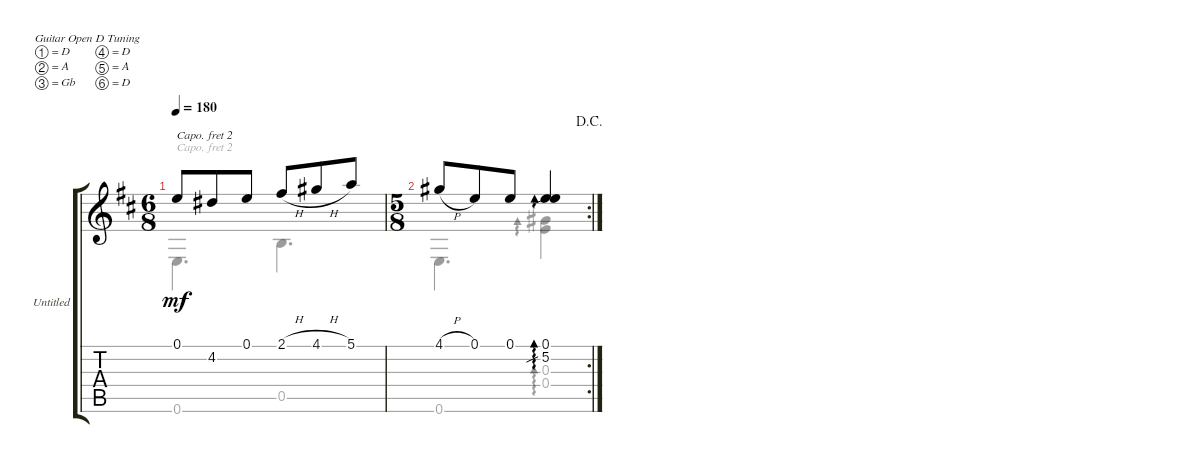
\bracketExtendMode groupsimilarinstruments
\firstSystemTrackNameOrientation horizontal
\otherSystemsTrackNameOrientation horizontal
\track ("Untitled" "Untitled") {instrument acousticguitarsteel}
\staff {score tabs}
\capo 2
\tuning (D4 A3 Gb3 D3 A2 D2)
\voice
\ts (6 8)
\tempo 180
\clef g2
\ks d
0.1.8{dy mf} 4.2.8 0.1.8 2.1{h}.8 4.1{h}.8 5.1.8 |
\rc 2
\ts (5 8)
\jump dacapo
4.1{h}.8 0.1.8 0.1.8 (0.1 5.2{sib}).4{ad 0}
\voice
\clef g2
\ottava regular
\simile none
\ks d
0.6.4{d dy mf} 0.5.4{d} |
0.6.4{d} (0.3 0.4).4{ad 0}
